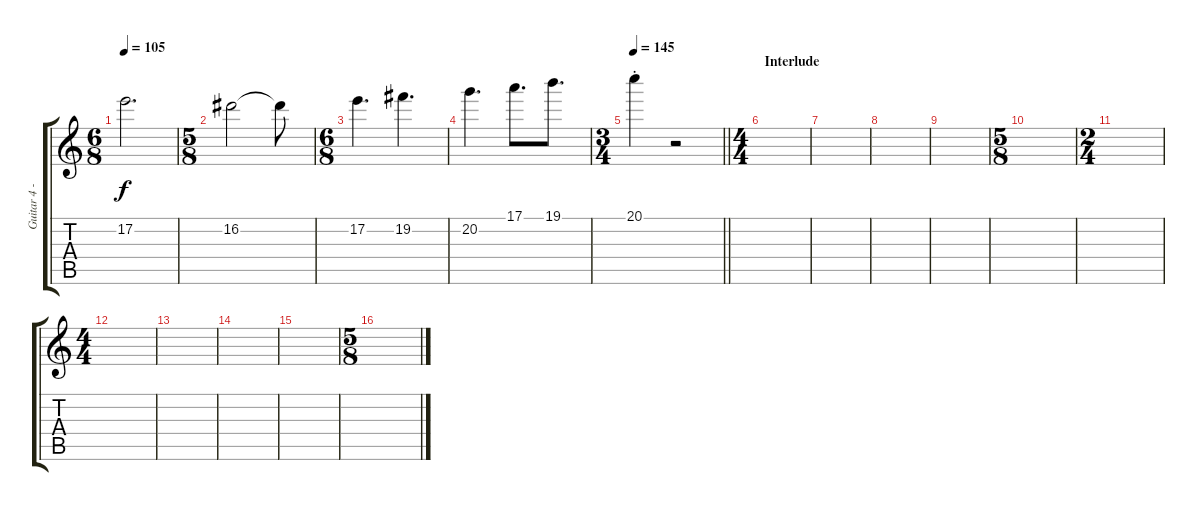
\track ("Guitar 4 - John" "Guitar 4 -") {instrument overdrivenguitar}
\staff {score tabs}
\tuning (E4 B3 G3 D3 A2 E2) {hide}
\ts (6 8)
\tempo 105
\clef g2
\ks c
17.2.2{d dy f} |
\ts (5 8)
16.2.2 16.2{t}.8 |
\ts (6 8)
17.2.4{d} 19.2.4{d} |
20.2.4{d} 17.1.8{d} 19.1.8{d} |
\ts (3 4)
\tempo 145
\barLineRight lightlight
20.1{st}.4 r.2 |
\ts (4 4)
\section ("" "Interlude")
|
|
|
|
\ts (5 8)
|
\ts (2 4)
|
\ts (4 4)
|
|
|
|
\ts (5 8)
